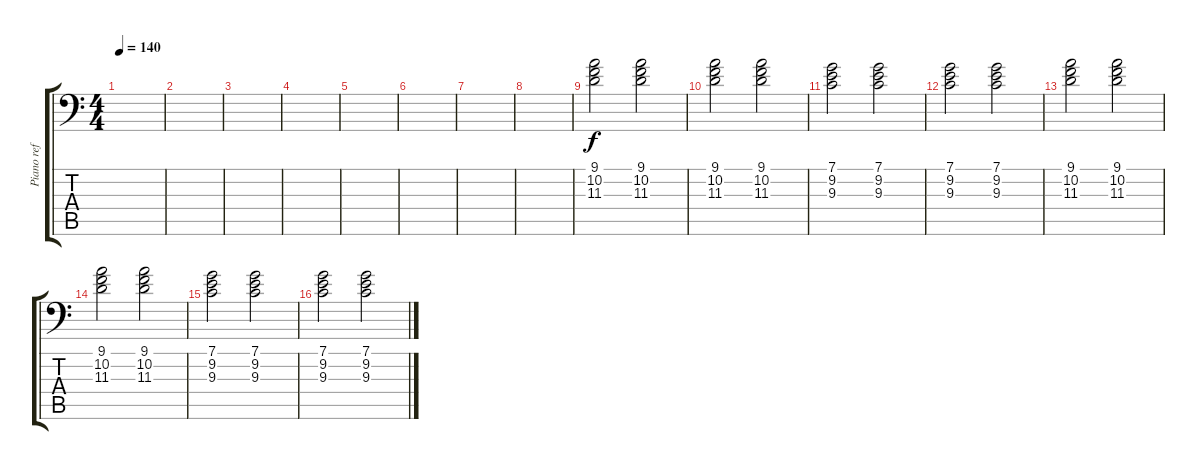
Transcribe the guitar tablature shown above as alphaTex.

\track ("Piano ref" "Piano ref") {instrument acousticgrandpiano}
\staff {score tabs}
\tuning (C4 G3 Eb3 Bb2 F2 Bb1) {hide}
\ts (4 4)
\tempo 140
\clef f4
\ks c
|
|
|
|
|
|
|
|
(9.1 10.2 11.3).2 (9.1 10.2 11.3).2 |
(9.1 10.2 11.3).2 (9.1 10.2 11.3).2 |
(7.1 9.2 9.3).2 (7.1 9.2 9.3).2 |
(7.1 9.2 9.3).2 (7.1 9.2 9.3).2 |
(9.1 10.2 11.3).2 (9.1 10.2 11.3).2 |
(9.1 10.2 11.3).2 (9.1 10.2 11.3).2 |
(7.1 9.2 9.3).2 (7.1 9.2 9.3).2 |
(7.1 9.2 9.3).2 (7.1 9.2 9.3).2
